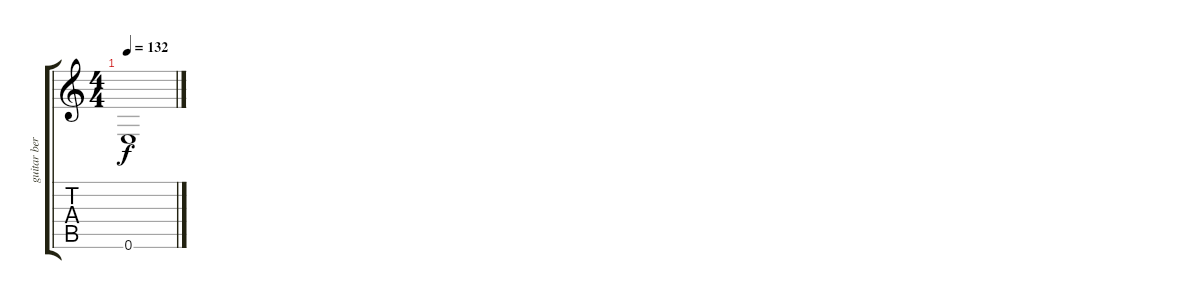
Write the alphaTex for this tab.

\track ("guitar bertrand " "guitar ber") {instrument distortionguitar}
\staff {score tabs}
\tuning (E4 B3 G3 D3 A2 E2) {hide}
\ts (4 4)
\tempo 132
\clef g2
\ks c
0.6{t}.1{dy f}
